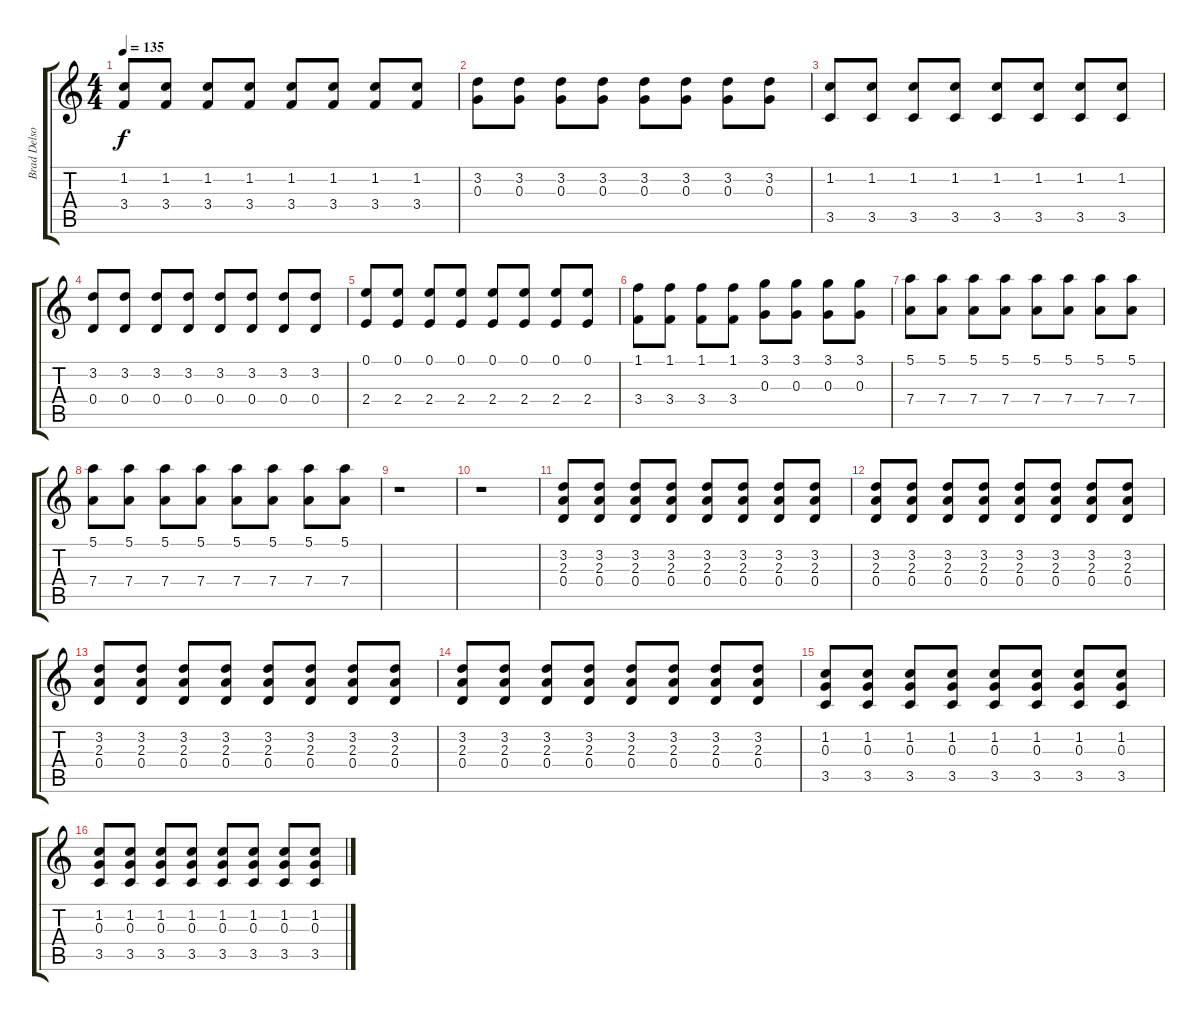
\track ("Brad Delson - Guitar" "Brad Delso") {instrument overdrivenguitar}
\staff {score tabs}
\tuning (E4 B3 G3 D3 A2 E2) {hide}
\ts (4 4)
\tempo 135
\clef g2
\ks c
(1.2 3.4).8{dy f} (1.2 3.4).8 (1.2 3.4).8 (1.2 3.4).8 (1.2 3.4).8 (1.2 3.4).8 (1.2 3.4).8 (1.2 3.4).8 |
(3.2 0.3).8 (3.2 0.3).8 (3.2 0.3).8 (3.2 0.3).8 (3.2 0.3).8 (3.2 0.3).8 (3.2 0.3).8 (3.2 0.3).8 |
(1.2 3.5).8 (1.2 3.5).8 (1.2 3.5).8 (1.2 3.5).8 (1.2 3.5).8 (1.2 3.5).8 (1.2 3.5).8 (1.2 3.5).8 |
(3.2 0.4).8 (3.2 0.4).8 (3.2 0.4).8 (3.2 0.4).8 (3.2 0.4).8 (3.2 0.4).8 (3.2 0.4).8 (3.2 0.4).8 |
(0.1 2.4).8 (0.1 2.4).8 (0.1 2.4).8 (0.1 2.4).8 (0.1 2.4).8 (0.1 2.4).8 (0.1 2.4).8 (0.1 2.4).8 |
(1.1 3.4).8 (1.1 3.4).8 (1.1 3.4).8 (1.1 3.4).8 (3.1 0.3).8 (3.1 0.3).8 (3.1 0.3).8 (3.1 0.3).8 |
(5.1 7.4).8 (5.1 7.4).8 (5.1 7.4).8 (5.1 7.4).8 (5.1 7.4).8 (5.1 7.4).8 (5.1 7.4).8 (5.1 7.4).8 |
(5.1 7.4).8 (5.1 7.4).8 (5.1 7.4).8 (5.1 7.4).8 (5.1 7.4).8 (5.1 7.4).8 (5.1 7.4).8 (5.1 7.4).8 |
r.1 |
r.1 |
(3.2 2.3 0.4).8 (3.2 2.3 0.4).8 (3.2 2.3 0.4).8 (3.2 2.3 0.4).8 (3.2 2.3 0.4).8 (3.2 2.3 0.4).8 (3.2 2.3 0.4).8 (3.2 2.3 0.4).8 |
(3.2 2.3 0.4).8 (3.2 2.3 0.4).8 (3.2 2.3 0.4).8 (3.2 2.3 0.4).8 (3.2 2.3 0.4).8 (3.2 2.3 0.4).8 (3.2 2.3 0.4).8 (3.2 2.3 0.4).8 |
(3.2 2.3 0.4).8 (3.2 2.3 0.4).8 (3.2 2.3 0.4).8 (3.2 2.3 0.4).8 (3.2 2.3 0.4).8 (3.2 2.3 0.4).8 (3.2 2.3 0.4).8 (3.2 2.3 0.4).8 |
(3.2 2.3 0.4).8 (3.2 2.3 0.4).8 (3.2 2.3 0.4).8 (3.2 2.3 0.4).8 (3.2 2.3 0.4).8 (3.2 2.3 0.4).8 (3.2 2.3 0.4).8 (3.2 2.3 0.4).8 |
(1.2 0.3 3.5).8 (1.2 0.3 3.5).8 (1.2 0.3 3.5).8 (1.2 0.3 3.5).8 (1.2 0.3 3.5).8 (1.2 0.3 3.5).8 (1.2 0.3 3.5).8 (1.2 0.3 3.5).8 |
(1.2 0.3 3.5).8 (1.2 0.3 3.5).8 (1.2 0.3 3.5).8 (1.2 0.3 3.5).8 (1.2 0.3 3.5).8 (1.2 0.3 3.5).8 (1.2 0.3 3.5).8 (1.2 0.3 3.5).8
